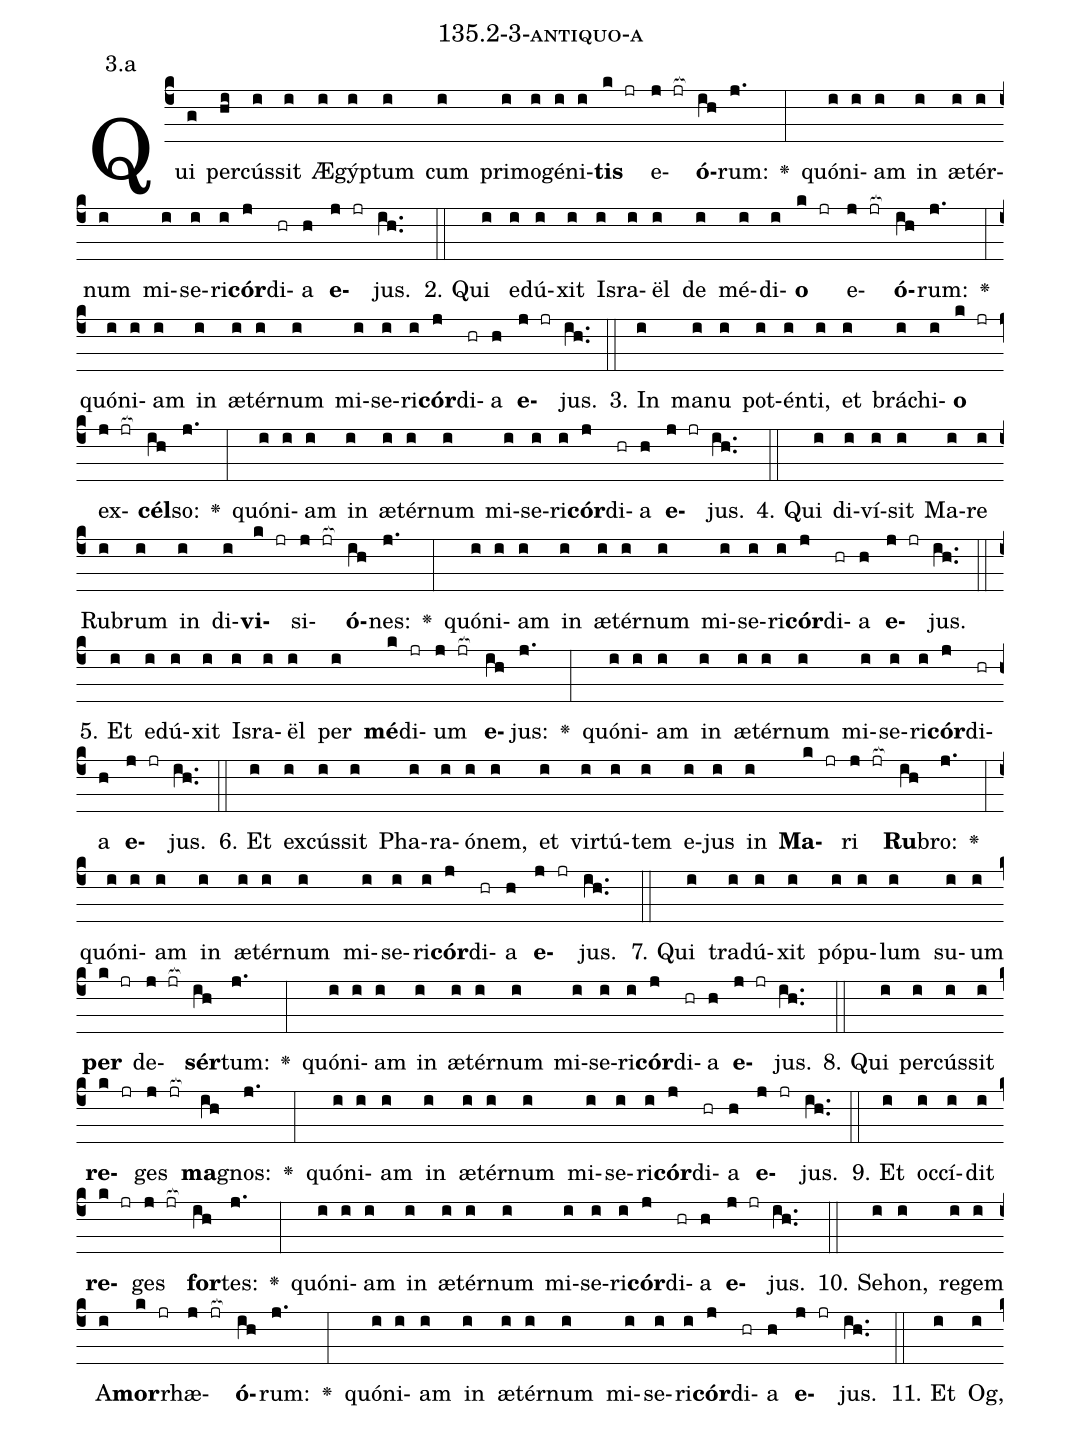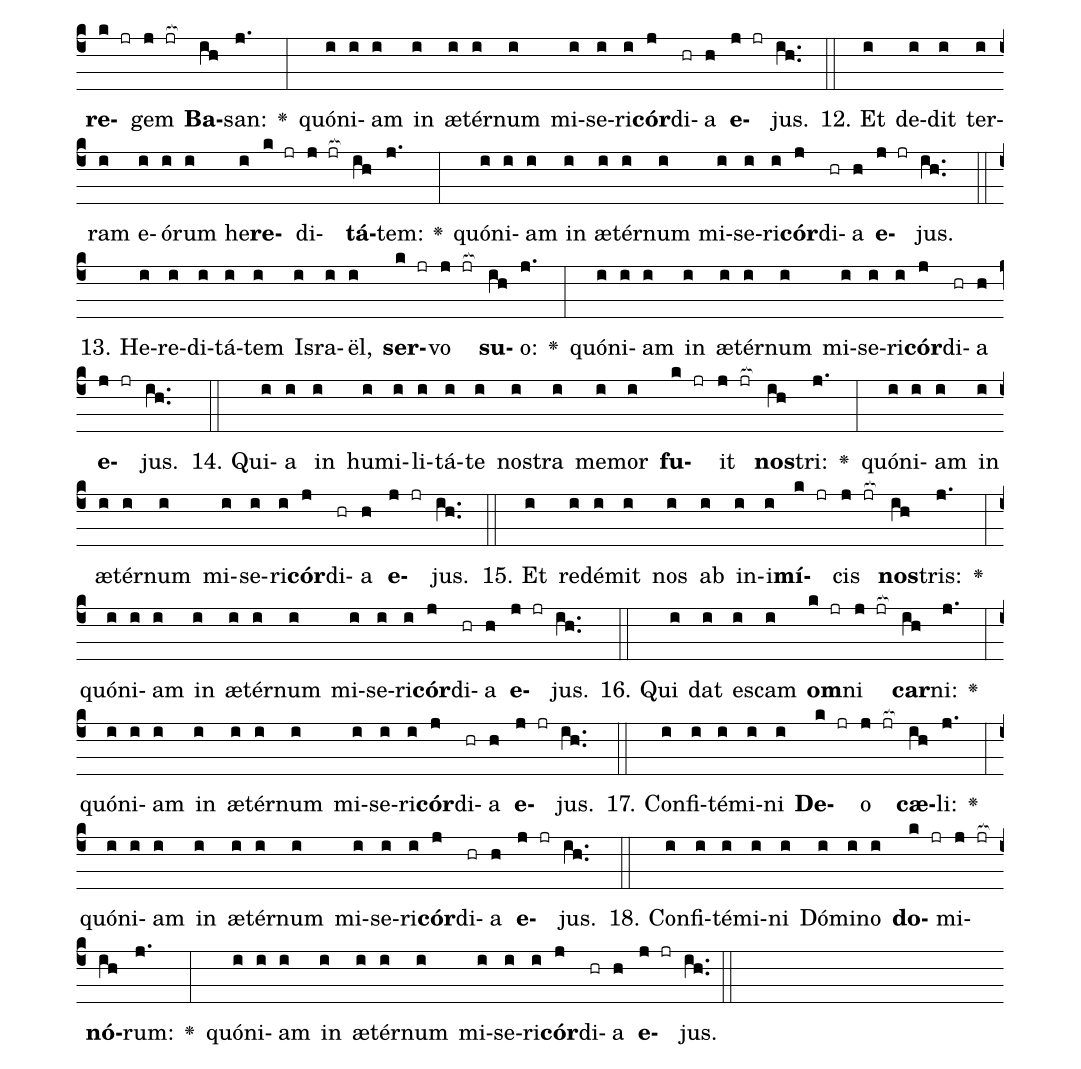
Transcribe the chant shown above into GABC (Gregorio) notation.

name: 135.2-3-antiquo-a;
annotation: 3.a;
%%
(c4)Qui(g) per(hi)cús(i)sit(i) Æ(i)gýp(i)tum(i) cum(i) pri(i)mo(i)gé(i)ni(i)<b>tis</b>(k jr) e(j jr[ocb:1{])<b>ó</b>(ih[ocb:0}])rum:(j.) <v>\greheightstar</v>(:) quón(i)i(i)am(i) in(i) æ(i)tér(i)num(i) mi(i)se(i)ri(i)<b>cór</b>(j)di(hr)a(h) <b>e</b>(j jr)jus.(ih..) (::)
2. Qui(i) e(i)dú(i)xit(i) Is(i)ra(i)ël(i) de(i) mé(i)di(i)<b>o</b>(k jr) e(j jr[ocb:1{])<b>ó</b>(ih[ocb:0}])rum:(j.) <v>\greheightstar</v>(:) quón(i)i(i)am(i) in(i) æ(i)tér(i)num(i) mi(i)se(i)ri(i)<b>cór</b>(j)di(hr)a(h) <b>e</b>(j jr)jus.(ih..) (::)
3. In(i) ma(i)nu(i) pot(i)én(i)ti,(i) et(i) brá(i)chi(i)<b>o</b>(k jr) ex(j jr[ocb:1{])<b>cél</b>(ih[ocb:0}])so:(j.) <v>\greheightstar</v>(:) quón(i)i(i)am(i) in(i) æ(i)tér(i)num(i) mi(i)se(i)ri(i)<b>cór</b>(j)di(hr)a(h) <b>e</b>(j jr)jus.(ih..) (::)
4. Qui(i) di(i)ví(i)sit(i) Ma(i)re(i) Ru(i)brum(i) in(i) di(i)<b>vi</b>(k jr)si(j jr[ocb:1{])<b>ó</b>(ih[ocb:0}])nes:(j.) <v>\greheightstar</v>(:) quón(i)i(i)am(i) in(i) æ(i)tér(i)num(i) mi(i)se(i)ri(i)<b>cór</b>(j)di(hr)a(h) <b>e</b>(j jr)jus.(ih..) (::)
5. Et(i) e(i)dú(i)xit(i) Is(i)ra(i)ël(i) per(i) <b>mé</b>(k)di(jr)um(j jr[ocb:1{]) <b>e</b>(ih[ocb:0}])jus:(j.) <v>\greheightstar</v>(:) quón(i)i(i)am(i) in(i) æ(i)tér(i)num(i) mi(i)se(i)ri(i)<b>cór</b>(j)di(hr)a(h) <b>e</b>(j jr)jus.(ih..) (::)
6. Et(i) ex(i)cús(i)sit(i) Pha(i)ra(i)ó(i)nem,(i) et(i) vir(i)tú(i)tem(i) e(i)jus(i) in(i) <b>Ma</b>(k jr)ri(j jr[ocb:1{]) <b>Ru</b>(ih[ocb:0}])bro:(j.) <v>\greheightstar</v>(:) quón(i)i(i)am(i) in(i) æ(i)tér(i)num(i) mi(i)se(i)ri(i)<b>cór</b>(j)di(hr)a(h) <b>e</b>(j jr)jus.(ih..) (::)
7. Qui(i) tra(i)dú(i)xit(i) pó(i)pu(i)lum(i) su(i)um(i) <b>per</b>(k jr) de(j jr[ocb:1{])<b>sér</b>(ih[ocb:0}])tum:(j.) <v>\greheightstar</v>(:) quón(i)i(i)am(i) in(i) æ(i)tér(i)num(i) mi(i)se(i)ri(i)<b>cór</b>(j)di(hr)a(h) <b>e</b>(j jr)jus.(ih..) (::)
8. Qui(i) per(i)cús(i)sit(i) <b>re</b>(k jr)ges(j jr[ocb:1{]) <b>ma</b>(ih[ocb:0}])gnos:(j.) <v>\greheightstar</v>(:) quón(i)i(i)am(i) in(i) æ(i)tér(i)num(i) mi(i)se(i)ri(i)<b>cór</b>(j)di(hr)a(h) <b>e</b>(j jr)jus.(ih..) (::)
9. Et(i) oc(i)cí(i)dit(i) <b>re</b>(k jr)ges(j jr[ocb:1{]) <b>for</b>(ih[ocb:0}])tes:(j.) <v>\greheightstar</v>(:) quón(i)i(i)am(i) in(i) æ(i)tér(i)num(i) mi(i)se(i)ri(i)<b>cór</b>(j)di(hr)a(h) <b>e</b>(j jr)jus.(ih..) (::)
10. Se(i)hon,(i) re(i)gem(i) A(i)<b>mor</b>(k jr)rhæ(j jr[ocb:1{])<b>ó</b>(ih[ocb:0}])rum:(j.) <v>\greheightstar</v>(:) quón(i)i(i)am(i) in(i) æ(i)tér(i)num(i) mi(i)se(i)ri(i)<b>cór</b>(j)di(hr)a(h) <b>e</b>(j jr)jus.(ih..) (::)
11. Et(i) Og,(i) <b>re</b>(k jr)gem(j jr[ocb:1{]) <b>Ba</b>(ih[ocb:0}])san:(j.) <v>\greheightstar</v>(:) quón(i)i(i)am(i) in(i) æ(i)tér(i)num(i) mi(i)se(i)ri(i)<b>cór</b>(j)di(hr)a(h) <b>e</b>(j jr)jus.(ih..) (::)
12. Et(i) de(i)dit(i) ter(i)ram(i) e(i)ó(i)rum(i) he(i)<b>re</b>(k jr)di(j jr[ocb:1{])<b>tá</b>(ih[ocb:0}])tem:(j.) <v>\greheightstar</v>(:) quón(i)i(i)am(i) in(i) æ(i)tér(i)num(i) mi(i)se(i)ri(i)<b>cór</b>(j)di(hr)a(h) <b>e</b>(j jr)jus.(ih..) (::)
13. He(i)re(i)di(i)tá(i)tem(i) Is(i)ra(i)ël,(i) <b>ser</b>(k jr)vo(j jr[ocb:1{]) <b>su</b>(ih[ocb:0}])o:(j.) <v>\greheightstar</v>(:) quón(i)i(i)am(i) in(i) æ(i)tér(i)num(i) mi(i)se(i)ri(i)<b>cór</b>(j)di(hr)a(h) <b>e</b>(j jr)jus.(ih..) (::)
14. Qui(i)a(i) in(i) hu(i)mi(i)li(i)tá(i)te(i) nos(i)tra(i) me(i)mor(i) <b>fu</b>(k jr)it(j jr[ocb:1{]) <b>nos</b>(ih[ocb:0}])tri:(j.) <v>\greheightstar</v>(:) quón(i)i(i)am(i) in(i) æ(i)tér(i)num(i) mi(i)se(i)ri(i)<b>cór</b>(j)di(hr)a(h) <b>e</b>(j jr)jus.(ih..) (::)
15. Et(i) red(i)é(i)mit(i) nos(i) ab(i) in(i)i(i)<b>mí</b>(k jr)cis(j jr[ocb:1{]) <b>nos</b>(ih[ocb:0}])tris:(j.) <v>\greheightstar</v>(:) quón(i)i(i)am(i) in(i) æ(i)tér(i)num(i) mi(i)se(i)ri(i)<b>cór</b>(j)di(hr)a(h) <b>e</b>(j jr)jus.(ih..) (::)
16. Qui(i) dat(i) es(i)cam(i) <b>om</b>(k jr)ni(j jr[ocb:1{]) <b>car</b>(ih[ocb:0}])ni:(j.) <v>\greheightstar</v>(:) quón(i)i(i)am(i) in(i) æ(i)tér(i)num(i) mi(i)se(i)ri(i)<b>cór</b>(j)di(hr)a(h) <b>e</b>(j jr)jus.(ih..) (::)
17. Con(i)fi(i)té(i)mi(i)ni(i) <b>De</b>(k jr)o(j jr[ocb:1{]) <b>cæ</b>(ih[ocb:0}])li:(j.) <v>\greheightstar</v>(:) quón(i)i(i)am(i) in(i) æ(i)tér(i)num(i) mi(i)se(i)ri(i)<b>cór</b>(j)di(hr)a(h) <b>e</b>(j jr)jus.(ih..) (::)
18. Con(i)fi(i)té(i)mi(i)ni(i) Dó(i)mi(i)no(i) <b>do</b>(k jr)mi(j jr[ocb:1{])<b>nó</b>(ih[ocb:0}])rum:(j.) <v>\greheightstar</v>(:) quón(i)i(i)am(i) in(i) æ(i)tér(i)num(i) mi(i)se(i)ri(i)<b>cór</b>(j)di(hr)a(h) <b>e</b>(j jr)jus.(ih..) (::)
